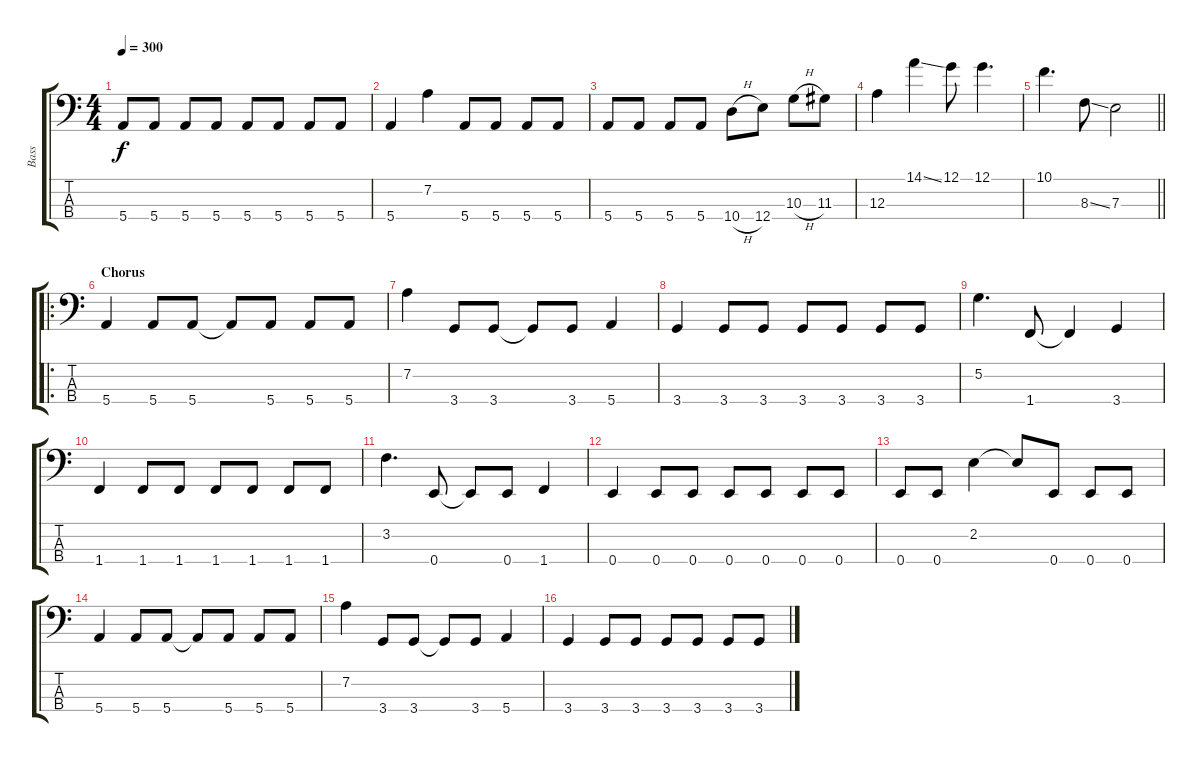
\track ("Bass" "Bass") {instrument electricbassfinger}
\staff {score tabs}
\tuning (G2 D2 A1 E1) {hide}
\ts (4 4)
\tempo 300
\clef f4
\ks c
5.4.8{dy f} 5.4.8 5.4.8 5.4.8 5.4.8 5.4.8 5.4.8 5.4.8 |
5.4.4 7.2.4 5.4.8 5.4.8 5.4.8 5.4.8 |
5.4.8 5.4.8 5.4.8 5.4.8 10.4{h}.8 12.4.8 10.3{h}.8 11.3.8 |
12.3.4 14.1{ss}.4 12.1.8 12.1.4{d} |
\barLineRight lightlight
10.1.4{d} 8.3{ss}.8 7.3.2 |
\ro
\section ("" "Chorus")
5.4.4 5.4.8 5.4.8 5.4{t}.8 5.4.8 5.4.8 5.4.8 |
7.2.4 3.4.8 3.4.8 3.4{t}.8 3.4.8 5.4.4 |
3.4.4 3.4.8 3.4.8 3.4.8 3.4.8 3.4.8 3.4.8 |
5.2.4{d} 1.4.8 1.4{t}.4 3.4.4 |
1.4.4 1.4.8 1.4.8 1.4.8 1.4.8 1.4.8 1.4.8 |
3.2.4{d} 0.4.8 0.4{t}.8 0.4.8 1.4.4 |
0.4.4 0.4.8 0.4.8 0.4.8 0.4.8 0.4.8 0.4.8 |
0.4.8 0.4.8 2.2.4 2.2{t}.8 0.4.8 0.4.8 0.4.8 |
5.4.4 5.4.8 5.4.8 5.4{t}.8 5.4.8 5.4.8 5.4.8 |
7.2.4 3.4.8 3.4.8 3.4{t}.8 3.4.8 5.4.4 |
3.4.4 3.4.8 3.4.8 3.4.8 3.4.8 3.4.8 3.4.8
